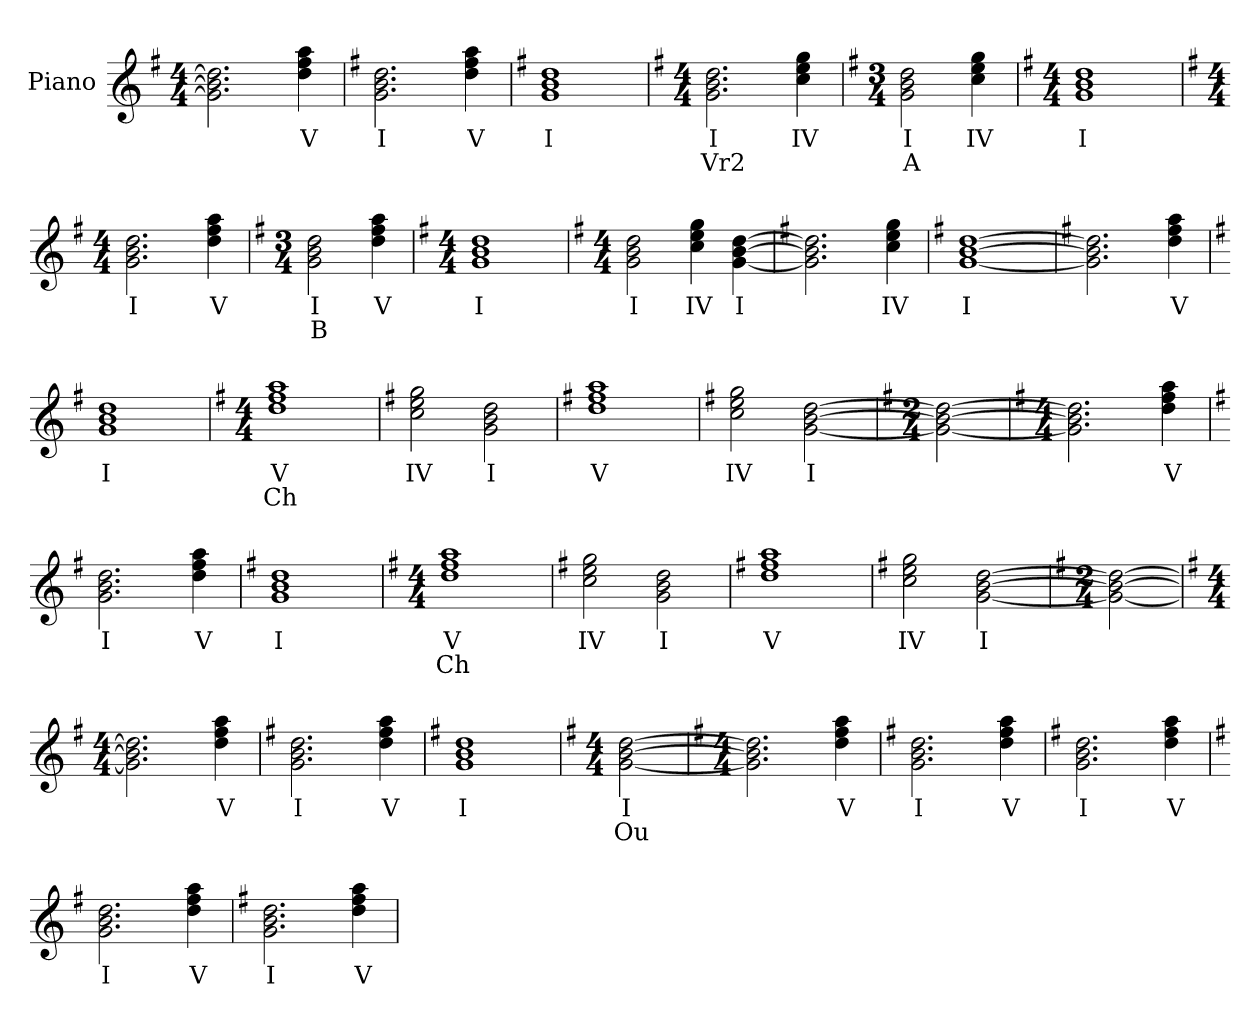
**kern	**text	**text
*part1	*part1	*part1
*staff1	*staff1	*staff1
*I"Piano	*	*
*I'Pno	*	*
*k[f#]	*	*
*G:	*	*
*M4/4	*	*
=	=	=
2.g] 2.b] 2.dd]	.	.
4dd 4ff# 4aa	V	.
=	=	=
*k[f#]	*	*
*G:	*	*
2.g 2.b 2.dd	I	.
4dd 4ff# 4aa	V	.
=	=	=
*k[f#]	*	*
*G:	*	*
1g 1b 1dd	I	.
=	=	=
*k[f#]	*	*
*G:	*	*
*M4/4	*	*
2.g 2.b 2.dd	I	Vr2
4cc 4ee 4gg	IV	.
=	=	=
*k[f#]	*	*
*G:	*	*
*M3/4	*	*
2g 2b 2dd	I	A
4cc 4ee 4gg	IV	.
=	=	=
*k[f#]	*	*
*G:	*	*
*M4/4	*	*
1g 1b 1dd	I	.
=	=	=
*k[f#]	*	*
*G:	*	*
*M4/4	*	*
2.g 2.b 2.dd	I	.
4dd 4ff# 4aa	V	.
=	=	=
*k[f#]	*	*
*G:	*	*
*M3/4	*	*
2g 2b 2dd	I	B
4dd 4ff# 4aa	V	.
=	=	=
*k[f#]	*	*
*G:	*	*
*M4/4	*	*
1g 1b 1dd	I	.
=	=	=
*k[f#]	*	*
*G:	*	*
*M4/4	*	*
2g 2b 2dd	I	.
4cc 4ee 4gg	IV	.
[4g [4b [4dd	I	.
=	=	=
*k[f#]	*	*
*G:	*	*
2.g] 2.b] 2.dd]	.	.
4cc 4ee 4gg	IV	.
=	=	=
*k[f#]	*	*
*G:	*	*
[1g [1b [1dd	I	.
=	=	=
*k[f#]	*	*
*G:	*	*
2.g] 2.b] 2.dd]	.	.
4dd 4ff# 4aa	V	.
=	=	=
*k[f#]	*	*
*G:	*	*
1g 1b 1dd	I	.
=	=	=
*k[f#]	*	*
*G:	*	*
*M4/4	*	*
1dd 1ff# 1aa	V	Ch
=	=	=
*k[f#]	*	*
*G:	*	*
2cc 2ee 2gg	IV	.
2g 2b 2dd	I	.
=	=	=
*k[f#]	*	*
*G:	*	*
1dd 1ff# 1aa	V	.
=	=	=
*k[f#]	*	*
*G:	*	*
2cc 2ee 2gg	IV	.
[2g [2b [2dd	I	.
=	=	=
*k[f#]	*	*
*G:	*	*
*M2/4	*	*
2g_ 2b_ 2dd_	.	.
=	=	=
*k[f#]	*	*
*G:	*	*
*M4/4	*	*
2.g] 2.b] 2.dd]	.	.
4dd 4ff# 4aa	V	.
=	=	=
*k[f#]	*	*
*G:	*	*
2.g 2.b 2.dd	I	.
4dd 4ff# 4aa	V	.
=	=	=
*k[f#]	*	*
*G:	*	*
1g 1b 1dd	I	.
=	=	=
*k[f#]	*	*
*G:	*	*
*M4/4	*	*
1dd 1ff# 1aa	V	Ch
=	=	=
*k[f#]	*	*
*G:	*	*
2cc 2ee 2gg	IV	.
2g 2b 2dd	I	.
=	=	=
*k[f#]	*	*
*G:	*	*
1dd 1ff# 1aa	V	.
=	=	=
*k[f#]	*	*
*G:	*	*
2cc 2ee 2gg	IV	.
[2g [2b [2dd	I	.
=	=	=
*k[f#]	*	*
*G:	*	*
*M2/4	*	*
2g_ 2b_ 2dd_	.	.
=	=	=
*k[f#]	*	*
*G:	*	*
*M4/4	*	*
2.g] 2.b] 2.dd]	.	.
4dd 4ff# 4aa	V	.
=	=	=
*k[f#]	*	*
*G:	*	*
2.g 2.b 2.dd	I	.
4dd 4ff# 4aa	V	.
=	=	=
*k[f#]	*	*
*G:	*	*
1g 1b 1dd	I	.
=	=	=
*k[f#]	*	*
*G:	*	*
*M4/4	*	*
[2g [2b [2dd	I	Ou
=	=	=
*k[f#]	*	*
*G:	*	*
*M4/4	*	*
2.g] 2.b] 2.dd]	.	.
4dd 4ff# 4aa	V	.
=	=	=
*k[f#]	*	*
*G:	*	*
2.g 2.b 2.dd	I	.
4dd 4ff# 4aa	V	.
=	=	=
*k[f#]	*	*
*G:	*	*
2.g 2.b 2.dd	I	.
4dd 4ff# 4aa	V	.
=	=	=
*k[f#]	*	*
*G:	*	*
2.g 2.b 2.dd	I	.
4dd 4ff# 4aa	V	.
=	=	=
*k[f#]	*	*
*G:	*	*
2.g 2.b 2.dd	I	.
4dd 4ff# 4aa	V	.
=	=	=
*-	*-	*-
